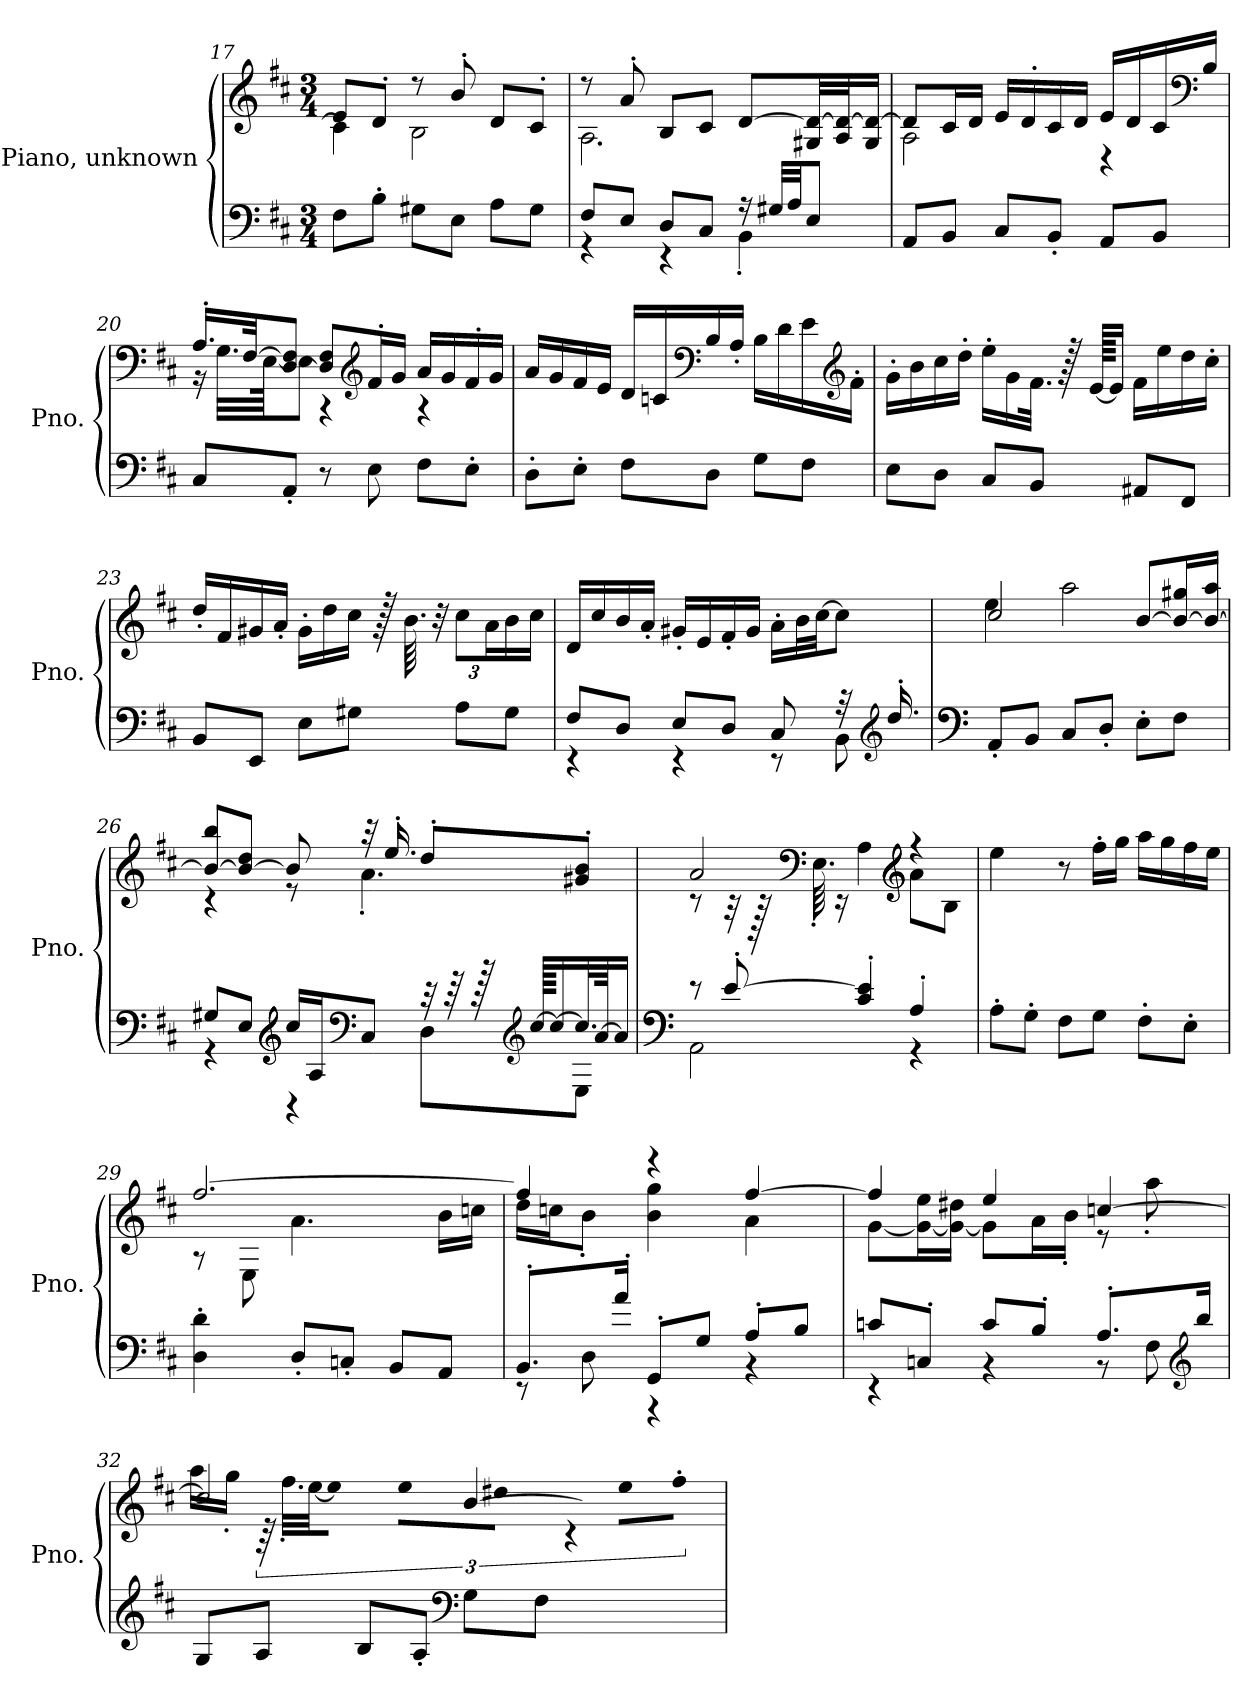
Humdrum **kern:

**kern	**kern
*part1	*part1
*staff2	*staff1
*I"Piano, unknown	*
*I'Pno.	*
!!LO:LB:g=z
*clefF4	*clefG2
*k[f#c#]	*k[f#c#]
*M3/4	*M3/4
=17	=17
*	*^
8F#\L	8e/L	4c#\]
8B'\J	8d'/J	.
8G#X\L	8r	2B\
8E\J	8b'/	.
8A\L	8d/L	.
8G#\J	8c#'/J	.
=18	=18	=18
*^	*	*
8F#/L	4r	8r	2.A\
8E/J	.	8a'/	.
8D/L	4r	8B/L	.
8C#/J	.	8c#/J	.
16r	4BB'\	[8d/L	.
32G#X/LLL	.	.	.
32A/JJ	.	.	.
8E/J	.	32G#X/ 32d/_LL	.
.	.	32A/ 32d/_J	.
.	.	16G#/ 16d/_JJ	.
*v	*v	*	*
=19	=19	=19
8AA/L	8d/L]	2A\
8BB/J	16c#/L	.
.	16d/JJ	.
8C#/L	16e/LL	.
.	16d'/	.
8BB'/J	16c#/	.
.	16d/JJ	.
8AA/L	16e/LL	4r
.	16d/	.
8BB/J	16c#/	.
*	*clefF4	*
.	16B/JJ	.
!!LO:PB:g=z	!!
=20	=20	=20
8C#/L	16.A'/LL	16r
.	.	32.G\LLL
.	[32F#/JK	.
.	.	[64E\JJK
8AA'/J	[8D/ 8F#/]J	8E\J]
8r	8D/] 8F#/L	4r
*	*clefG2	*
8E\	16f#'/L	.
.	16g/JJ	.
8F#\L	16a/LL	4r
.	16g/	.
8E'\J	16f#'/	.
.	16g/JJ	.
*	*v	*v
=21	=21
8D'\L	16a/LL
.	16g/
8E'\J	16f#/
.	16e/JJ
8F#\L	16d/LL
.	16cn/
*	*clefF4
8D\J	16B/
.	16A'/JJ
8G\L	16B\LL
.	16d\
8F#\J	16e\
*	*clefG2
.	16f#'\JJ
!!LO:LB:g=z
=22	=22
8E\L	16g'\LL
.	16b\
8D\J	16cc#\
.	16dd'\JJ
8C#/L	16ee'\LL
.	16g\
8BB/J	32.f#\JJk
.	128r
.	[128e/KKKLL
.	16e/JJ]
8AA#X/L	16f#\LL
.	16ee\
8FF#/J	16dd\
.	16cc#'\JJ
=23	=23
8BB/L	16dd'/LL
.	16f#/
8EE/J	16g#X/
.	16a'/JJ
8E\L	16g#'\LL
.	16dd\
8G#X\J	16cc#\JJ
.	128r
.	64.b\
.	32r
*	*Xbrackettup
8A\L	12cc#\L
.	24a\L
8G#\J	16b\
.	16cc#\JJ
!!LO:LB:g=z
=24	=24
*^	*
8F#/L	4r	16d/LL
.	.	16cc#/
8D/J	.	16b/
.	.	16a'/JJ
8E/L	4r	16g#X'/LL
.	.	16e/
8D/J	.	16f#'/
.	.	16g#/JJ
8C#/	8r	16a'\LL
.	.	32b\L
.	.	[32cc#\JJ
32r	8BB\	8cc#\J]
*clefG2	*	*
16.dd'/	.	.
*v	*v	*
=25	=25
*clefF4	*
*	*^
8AA'/L	2cc#/	4ee\
8BB/J	.	.
8C#/L	.	2aa\
8D'/J	.	.
8E'\L	[8b/L	.
8F#\J	16b/_ 16gg#X/L	.
.	16b/_ 16aa/JJ	.
!!LO:LB:g=z	!!
=26	=26	=26
*^	*	*
8G#X/L	4r	8b/_ 8bb/L	4r
8E/J	.	8b/_ 8dd/J	.
*clefG2	*	*	*
16cc#/LL	4r	8b/]	8r
16A/J	.	.	.
*clefF4	*	*	*
8C#/J	.	32r	4.a'\
.	.	16.ee'/	.
32r	8D\L	8dd'/L	.
64r	.	.	.
128r	.	.	.
*clefG2	*	*	*
[128cc#/KKKLL	.	.	.
16cc#/_	.	.	.
32.cc#/L]	8E\J	8g#X/' 8b/'J	.
[64a/JK	.	.	.
16a/JJ]	.	.	.
=27	=27	=27	=27
*clefF4	*	*	*
8r	2AA\	2a/	8r
[8e'/	.	.	32r
.	.	.	128r
*	*	*clefF4	*
.	.	.	64.E'\
.	.	.	16r
4c#/' 4e/]'	.	.	4A\
*	*	*clefG2	*
4A'/	4r	4r	8a\L
.	.	.	8B\J
*v	*v	*	*
*	*v	*v
!!LO:LB:g=z
=28	=28
8A'\L	4ee\
8G'\J	.
8F#\L	8r
8G\J	16ff#'\LL
.	16gg\JJ
8F#'\L	16aa\LL
.	16gg\
8E'\J	16ff#\
.	16ee\JJ
=29	=29
*	*^
4D\' 4d\'	[2.ff#/	8r
.	.	8E\
8D'/L	.	4.a\
8Cn'/J	.	.
8BB/L	.	.
8AA/J	.	16b\LL
.	.	16ccn\JJ
=30	=30	=30
*^	*	*
8.BB'/L	8r	4ff#/]	16dd\LL
.	.	.	16ccn\J
.	8D\	.	8b'\J
16a'/Jk	.	.	.
8GG'/L	4r	4r	4b\ 4gg\
8G/J	.	.	.
8A'/L	4r	[4ff#/	4a\
8B/J	.	.	.
=31	=31	=31	=31
8cn/L	4r	4ff#/]	[8g\L
8Cn'/J	.	.	16g\_ 16ee\L
.	.	.	16g\_ 16dd#X\JJ
8c/L	4r	4ee/	8g\L]
8B'/J	.	.	16a\L
.	.	.	16b'\JJ
8.A'/L	8r	[4ccn/	8r
.	8F#\	.	8aa'\
*clefG2	*	*	*
16bb/Jk	.	.	.
*v	*v	*	*
!!LO:LB:g=z	!!
=32	=32	=32
8G/L	2cc/]	16aa\LL
.	.	16gg'\JJ
*	*	*brackettup
8A/J	.	96r
.	.	48.ff#'\LLL
.	.	[48ee\J
.	.	16ee\JJ]
8B/L	.	8ee\L
8A'/J	.	8dd#X\J
*clefF4	*	*
8G\L	[4b/	8r
8F#\J	.	16ee\LL
.	.	16ff#'\JJ
*	*v	*v
=	=
*-	*-
